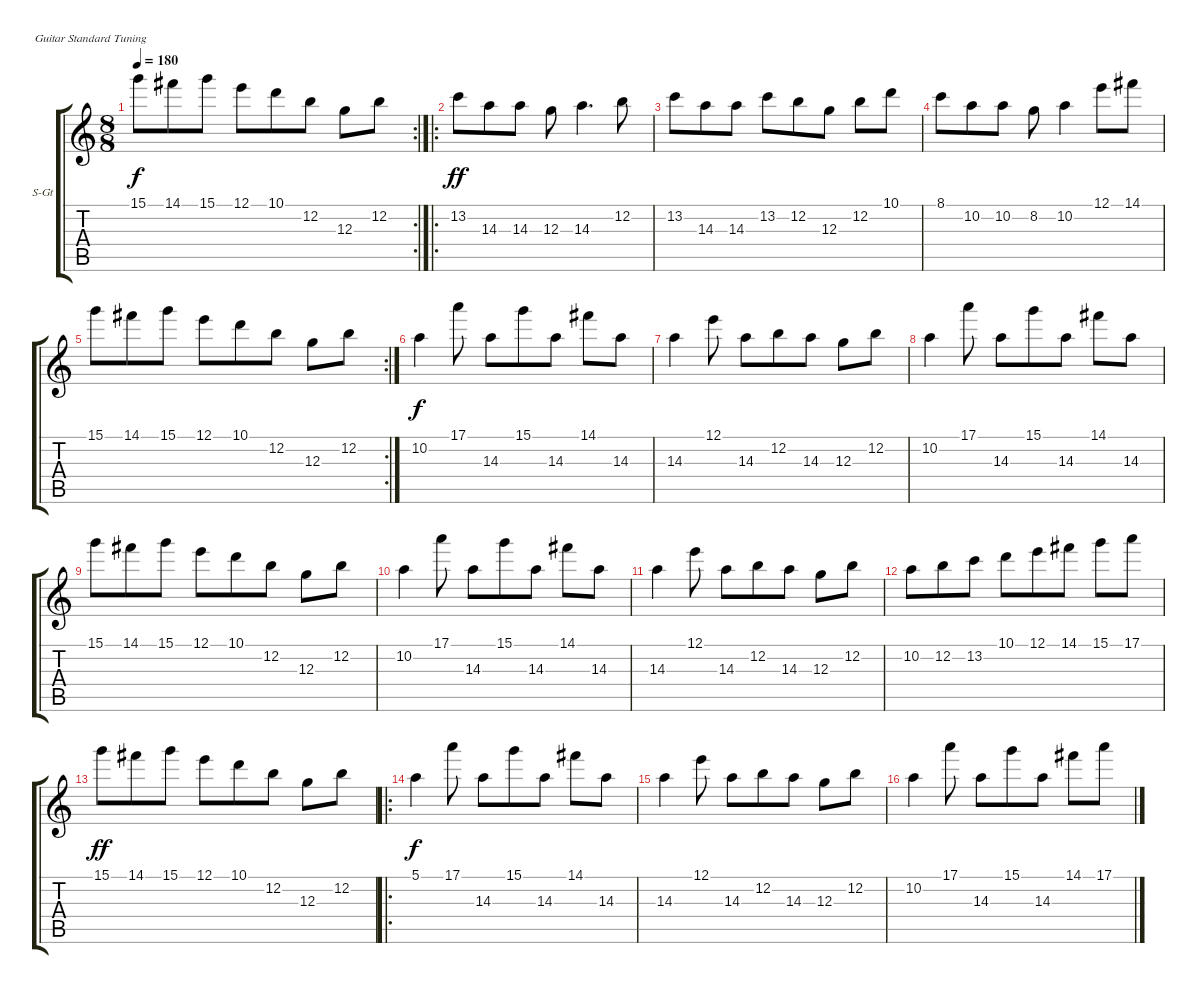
\bracketExtendMode groupsimilarinstruments
\firstSystemTrackNameOrientation horizontal
\otherSystemsTrackNameOrientation horizontal
\track ("Pista 4" "S-Gt") {instrument flute}
\staff {score tabs}
\tuning (E4 B3 G3 D3 A2 E2)
\displaytranspose 12
\rc 2
\ts (8 8)
\tempo 180
\clef g2
\ks c
15.1.8{dy f} 14.1.8 15.1.8 12.1.8 10.1.8 12.2.8 12.3.8 12.2.8 |
\ro
13.2.8{dy ff} 14.3.8 14.3.8 12.3.8 14.3.4{d} 12.2.8 |
13.2.8 14.3.8 14.3.8 13.2.8 12.2.8 12.3.8 12.2.8 10.1.8 |
8.1.8 10.2.8 10.2.8 8.2.8 10.2.4 12.1.8 14.1.8 |
\rc 2
15.1.8 14.1.8 15.1.8 12.1.8 10.1.8 12.2.8 12.3.8 12.2.8 |
10.2.4{dy f} 17.1.8 14.3.8 15.1.8 14.3.8 14.1.8 14.3.8 |
14.3.4 12.1.8 14.3.8 12.2.8 14.3.8 12.3.8 12.2.8 |
10.2.4 17.1.8 14.3.8 15.1.8 14.3.8 14.1.8 14.3.8 |
15.1.8 14.1.8 15.1.8 12.1.8 10.1.8 12.2.8 12.3.8 12.2.8 |
10.2.4 17.1.8 14.3.8 15.1.8 14.3.8 14.1.8 14.3.8 |
14.3.4 12.1.8 14.3.8 12.2.8 14.3.8 12.3.8 12.2.8 |
10.2.8 12.2.8 13.2.8 10.1.8 12.1.8 14.1.8 15.1.8 17.1.8 |
15.1.8{dy ff} 14.1.8 15.1.8 12.1.8 10.1.8 12.2.8 12.3.8 12.2.8 |
\ro
5.1.4{dy f} 17.1.8 14.3.8 15.1.8 14.3.8 14.1.8 14.3.8 |
14.3.4 12.1.8 14.3.8 12.2.8 14.3.8 12.3.8 12.2.8 |
10.2.4 17.1.8 14.3.8 15.1.8 14.3.8 14.1.8 17.1.8
